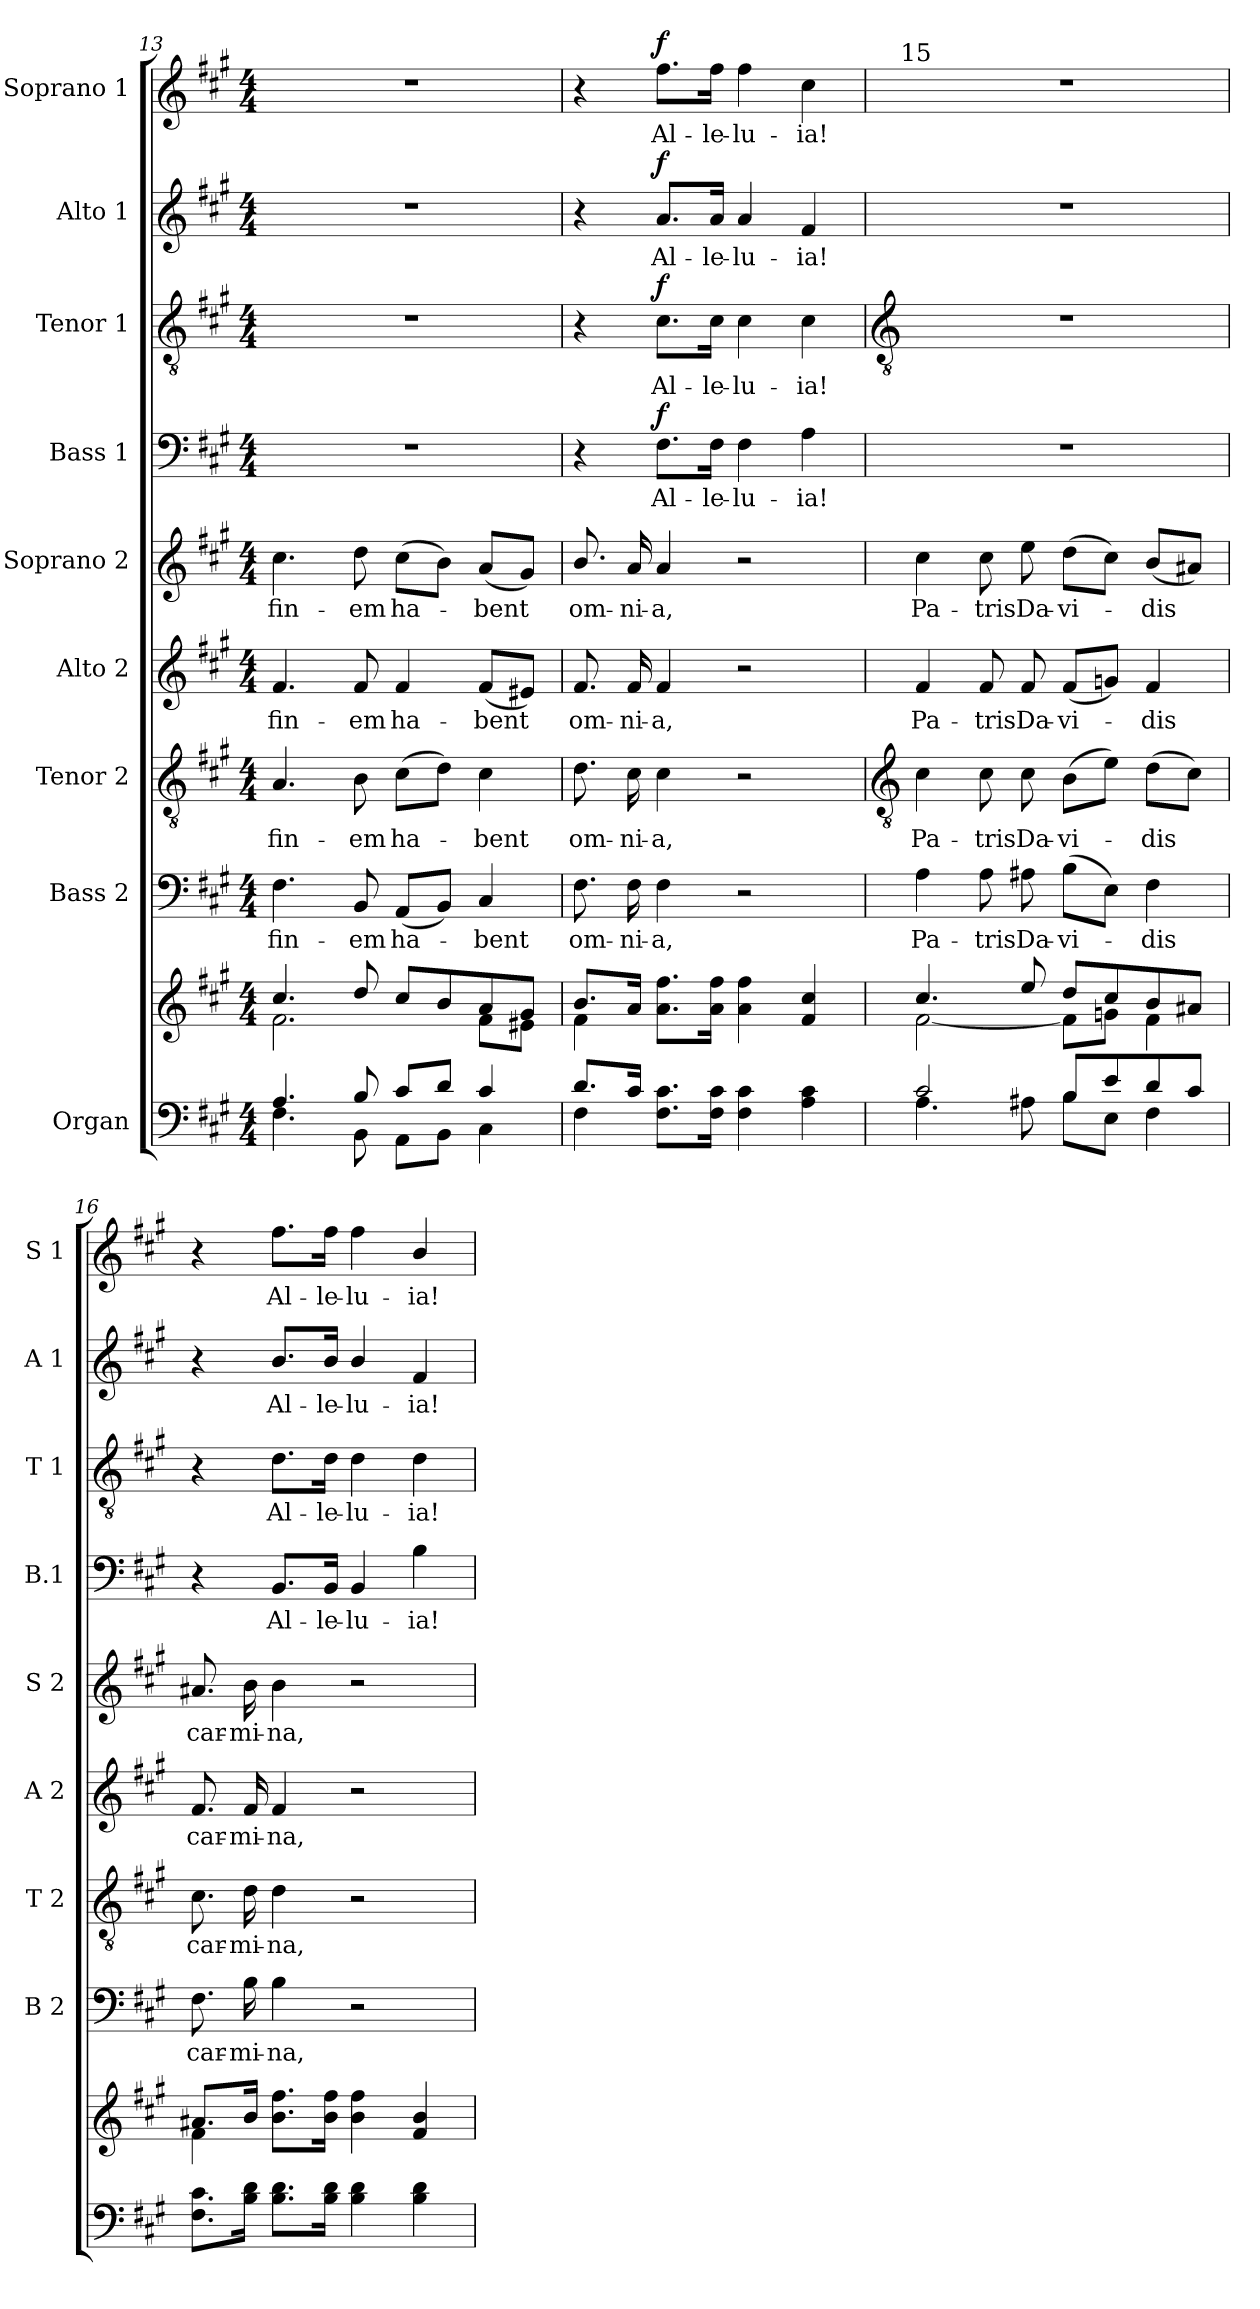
**kern	**kern	**kern	**text	**kern	**text	**kern	**text	**kern	**text	**kern	**text	**dynam	**kern	**text	**dynam	**kern	**text	**dynam	**kern	**text	**dynam
*part9	*part9	*part8	*part8	*part7	*part7	*part6	*part6	*part5	*part5	*part4	*part4	*part4	*part3	*part3	*part3	*part2	*part2	*part2	*part1	*part1	*part1
*staff10	*staff9	*staff8	*staff8	*staff7	*staff7	*staff6	*staff6	*staff5	*staff5	*staff4	*staff4	*staff4	*staff3	*staff3	*staff3	*staff2	*staff2	*staff2	*staff1	*staff1	*staff1
*I"Organ	*	*I"Bass 2	*	*I"Tenor 2	*	*I"Alto 2	*	*I"Soprano 2	*	*I"Bass 1	*	*	*I"Tenor 1	*	*	*I"Alto 1	*	*	*I"Soprano 1	*	*
*	*	*I'B 2	*	*I'T 2	*	*I'A 2	*	*I'S 2	*	*I'B.1	*	*	*I'T 1	*	*	*I'A 1	*	*	*I'S 1	*	*
*clefF4	*clefG2	*clefF4	*	*clefGv2	*	*clefG2	*	*clefG2	*	*clefF4	*	*	*clefGv2	*	*	*clefG2	*	*	*clefG2	*	*
*k[f#c#g#]	*k[f#c#g#]	*k[f#c#g#]	*	*k[f#c#g#]	*	*k[f#c#g#]	*	*k[f#c#g#]	*	*k[f#c#g#]	*	*	*k[f#c#g#]	*	*	*k[f#c#g#]	*	*	*k[f#c#g#]	*	*
*A:	*A:	*A:	*	*A:	*	*A:	*	*A:	*	*A:	*	*	*A:	*	*	*A:	*	*	*A:	*	*
*M4/4	*M4/4	*M4/4	*	*M4/4	*	*M4/4	*	*M4/4	*	*M4/4	*	*	*M4/4	*	*	*M4/4	*	*	*M4/4	*	*
=13	=13	=13	=13	=13	=13	=13	=13	=13	=13	=13	=13	=13	=13	=13	=13	=13	=13	=13	=13	=13	=13
*^	*^	*	*	*	*	*	*	*	*	*	*	*	*	*	*	*	*	*	*	*	*
!	!	!	!	!	!LO:LY:b	!	!LO:LY:b	!	!LO:LY:b	!	!LO:LY:b	!	!	!	!	!	!	!	!	!	!	!	!
4.A/	4.F#\	4.cc#/	2.f#\	4.F#	fin-	4.A	fin-	4.f#	fin-	4.cc#	fin-	1r	.	.	1r	.	.	1r	.	.	1r	.	.
!	!	!	!	!	!LO:LY:b	!	!LO:LY:b	!	!LO:LY:b	!	!LO:LY:b	!	!	!	!	!	!	!	!	!	!	!	!
8B/	8BB\	8dd/	.	8BB	-em	8B	-em	8f#	-em	8dd	-em	.	.	.	.	.	.	.	.	.	.	.	.
!	!	!	!	!	!LO:LY:b	!	!LO:LY:b	!	!LO:LY:b	!	!LO:LY:b	!	!	!	!	!	!	!	!	!	!	!	!
8c#/L	8AA\L	8cc#/L	.	(<8AAL	ha-	(>8c#L	ha-	4f#	ha-	(>8cc#L	ha-	.	.	.	.	.	.	.	.	.	.	.	.
8d/J	8BB\J	8b/	.	8BBJ)	.	8dJ)	.	.	.	8bJ)	.	.	.	.	.	.	.	.	.	.	.	.	.
!	!	!	!	!	!LO:LY:b	!	!LO:LY:b	!	!LO:LY:b	!	!LO:LY:b	!	!	!	!	!	!	!	!	!	!	!	!
4c#/	4C#\	8a/	8f#\L	4C#	bent	4c#	bent	(<8f#L	-bent	(<8aL	bent	.	.	.	.	.	.	.	.	.	.	.	.
.	.	8g#/J	8e#X\J	.	.	.	.	8e#XJ)	.	8g#J)	.	.	.	.	.	.	.	.	.	.	.	.	.
=14	=14	=14	=14	=14	=14	=14	=14	=14	=14	=14	=14	=14	=14	=14	=14	=14	=14	=14	=14	=14	=14	=14	=14
!	!	!	!	!	!LO:LY:b	!	!LO:LY:b	!	!LO:LY:b	!	!LO:LY:b	!	!	!	!	!	!	!	!	!	!	!	!
8.d/L	4F#\	8.b/L	4f#\	8.F#	om-	8.d	om-	8.f#	om-	8.b/	om-	4r	.	.	4r	.	.	4r	.	.	4r	.	.
!	!	!	!	!	!LO:LY:b	!	!LO:LY:b	!	!LO:LY:b	!	!LO:LY:b	!	!	!	!	!	!	!	!	!	!	!	!
16c#/J	.	16a/J	.	16F#	-ni-	16c#	-ni-	16f#	-ni-	16a	-ni-	.	.	.	.	.	.	.	.	.	.	.	.
!	!	!	!	!	!LO:LY:b	!	!LO:LY:b	!	!LO:LY:b	!	!LO:LY:b	!	!LO:LY:b	!LO:DY:b	!	!LO:LY:b	!LO:DY:b	!	!LO:LY:b	!LO:DY:b	!	!LO:LY:b	!LO:DY:b
4ryy	8.F#\ 8.c#\L	4ryy	8.a\ 8.ff#\L	4F#	-a,	4c#	-a,	4f#	-a,	4a	-a,	8.F#\L	Al-	f	8.c#\L	Al-	f	8.a/L	Al-	f	8.ff#\L	Al-	f
!	!	!	!	!	!	!	!	!	!	!	!	!	!LO:LY:b	!	!	!LO:LY:b	!	!	!LO:LY:b	!	!	!LO:LY:b	!
.	16F#\ 16c#\J	.	16a\ 16ff#\J	.	.	.	.	.	.	.	.	16F#\Jk	-le-	.	16c#\Jk	-le-	.	16a/Jk	-le-	.	16ff#\Jk	-le-	.
!	!	!	!	!	!	!	!	!	!	!	!	!	!LO:LY:b	!	!	!LO:LY:b	!	!	!LO:LY:b	!	!	!LO:LY:b	!
2ryy	4F#\ 4c#\	4ryy	4a\ 4ff#\	2r	.	2r	.	2r	.	2r	.	4F#	-lu-	.	4c#	-lu-	.	4a	-lu-	.	4ff#	-lu-	.
!	!	!	!	!	!	!	!	!	!	!	!	!	!LO:LY:b	!	!	!LO:LY:b	!	!	!LO:LY:b	!	!	!LO:LY:b	!
.	4A\ 4c#\	4f#/ 4cc#/	4ryy	.	.	.	.	.	.	.	.	4A	-ia!	.	4c#	-ia!	.	4f#	-ia!	.	4cc#	-ia!	.
!!LO:LB:g=z
=15	=15	=15	=15	=15	=15	=15	=15	=15	=15	=15	=15	=15	=15	=15	=15	=15	=15	=15	=15	=15	=15	=15	=15
*	*	*	*	*	*	*clefGv2	*	*	*	*	*	*	*	*	*clefGv2	*	*	*	*	*	*	*	*
!	!	!	!	!	!	!	!	!	!	!	!	!	!	!	!	!	!	!	!	!	!LO:TX:a:cj:t=15	!	!
!	!	!	!	!	!LO:LY:b	!	!LO:LY:b	!	!LO:LY:b	!	!LO:LY:b	!	!	!	!	!	!	!	!	!	!	!	!
2c#/	4.A\	4.cc#/	[2f#\	4A	Pa-	4c#	Pa-	4f#	Pa-	4cc#	Pa-	1r	.	.	1r	.	.	1r	.	.	1r	.	.
!	!	!	!	!	!LO:LY:b	!	!LO:LY:b	!	!LO:LY:b	!	!LO:LY:b	!	!	!	!	!	!	!	!	!	!	!	!
.	.	.	.	8A	-tris	8c#	-tris	8f#	-tris	8cc#	-tris	.	.	.	.	.	.	.	.	.	.	.	.
!	!	!	!	!	!LO:LY:b	!	!LO:LY:b	!	!LO:LY:b	!	!LO:LY:b	!	!	!	!	!	!	!	!	!	!	!	!
.	8A#X\	8ee/	.	8A#X	Da-	8c#	Da-	8f#	Da-	8ee	Da-	.	.	.	.	.	.	.	.	.	.	.	.
!	!	!	!	!	!LO:LY:b	!	!LO:LY:b	!	!LO:LY:b	!	!LO:LY:b	!	!	!	!	!	!	!	!	!	!	!	!
8B/L	8B\L	8dd/L	8f#\L]	(>8BL	-vi-	(>8BL	-vi-	(<8f#L	-vi-	(>8ddL	-vi-	.	.	.	.	.	.	.	.	.	.	.	.
8e/	8E\J	8cc#/	8gn\J	8EJ)	.	8eJ)	.	8gnJ)	.	8cc#J)	.	.	.	.	.	.	.	.	.	.	.	.	.
!	!	!	!	!	!LO:LY:b	!	!LO:LY:b	!	!LO:LY:b	!	!LO:LY:b	!	!	!	!	!	!	!	!	!	!	!	!
8d/	4F#\	8b/	4f#\	4F#	dis	(>8dL	dis	4f#	dis	(<8bL	dis	.	.	.	.	.	.	.	.	.	.	.	.
8c#/J	.	8a#X/J	.	.	.	8c#J)	.	.	.	8a#XJ)	.	.	.	.	.	.	.	.	.	.	.	.	.
=16	=16	=16	=16	=16	=16	=16	=16	=16	=16	=16	=16	=16	=16	=16	=16	=16	=16	=16	=16	=16	=16	=16	=16
!	!	!	!	!	!LO:LY:b	!	!LO:LY:b	!	!LO:LY:b	!	!LO:LY:b	!	!	!	!	!	!	!	!	!	!	!	!
1ryy	8.F#\ 8.c#\L	8.a#X/L	4f#\	8.F#	car-	8.c#	car-	8.f#	car-	8.a#X	car-	4r	.	.	4r	.	.	4r	.	.	4r	.	.
!	!	!	!	!	!LO:LY:b	!	!LO:LY:b	!	!LO:LY:b	!	!LO:LY:b	!	!	!	!	!	!	!	!	!	!	!	!
.	16B\ 16d\J	16b/J	.	16B	-mi-	16d	-mi-	16f#	-mi-	16b	-mi-	.	.	.	.	.	.	.	.	.	.	.	.
!	!	!	!	!	!LO:LY:b	!	!LO:LY:b	!	!LO:LY:b	!	!LO:LY:b	!	!LO:LY:b	!	!	!LO:LY:b	!	!	!LO:LY:b	!	!	!LO:LY:b	!
.	8.B\ 8.d\L	4ryy	8.b\ 8.ff#\L	4B	-na,	4d	-na,	4f#	-na,	4b	-na,	8.BB/L	Al-	.	8.d\L	Al-	.	8.b/L	Al-	.	8.ff#\L	Al-	.
!	!	!	!	!	!	!	!	!	!	!	!	!	!LO:LY:b	!	!	!LO:LY:b	!	!	!LO:LY:b	!	!	!LO:LY:b	!
.	16B\ 16d\J	.	16b\ 16ff#\J	.	.	.	.	.	.	.	.	16BB/Jk	-le-	.	16d\Jk	-le-	.	16b/Jk	-le-	.	16ff#\Jk	-le-	.
!	!	!	!	!	!	!	!	!	!	!	!	!	!LO:LY:b	!	!	!LO:LY:b	!	!	!LO:LY:b	!	!	!LO:LY:b	!
.	4B\ 4d\	4ryy	4b\ 4ff#\	2r	.	2r	.	2r	.	2r	.	4BB	-lu-	.	4d	-lu-	.	4b/	-lu-	.	4ff#	-lu-	.
!	!	!	!	!	!	!	!	!	!	!	!	!	!LO:LY:b	!	!	!LO:LY:b	!	!	!LO:LY:b	!	!	!LO:LY:b	!
.	4B\ 4d\	4f#/ 4b/	4ryy	.	.	.	.	.	.	.	.	4B	-ia!	.	4d	-ia!	.	4f#	-ia!	.	4b/	-ia!	.
*v	*v	*	*	*	*	*	*	*	*	*	*	*	*	*	*	*	*	*	*	*	*	*	*
*	*v	*v	*	*	*	*	*	*	*	*	*	*	*	*	*	*	*	*	*	*	*	*
=	=	=	=	=	=	=	=	=	=	=	=	=	=	=	=	=	=	=	=	=	=
*-	*-	*-	*-	*-	*-	*-	*-	*-	*-	*-	*-	*-	*-	*-	*-	*-	*-	*-	*-	*-	*-
